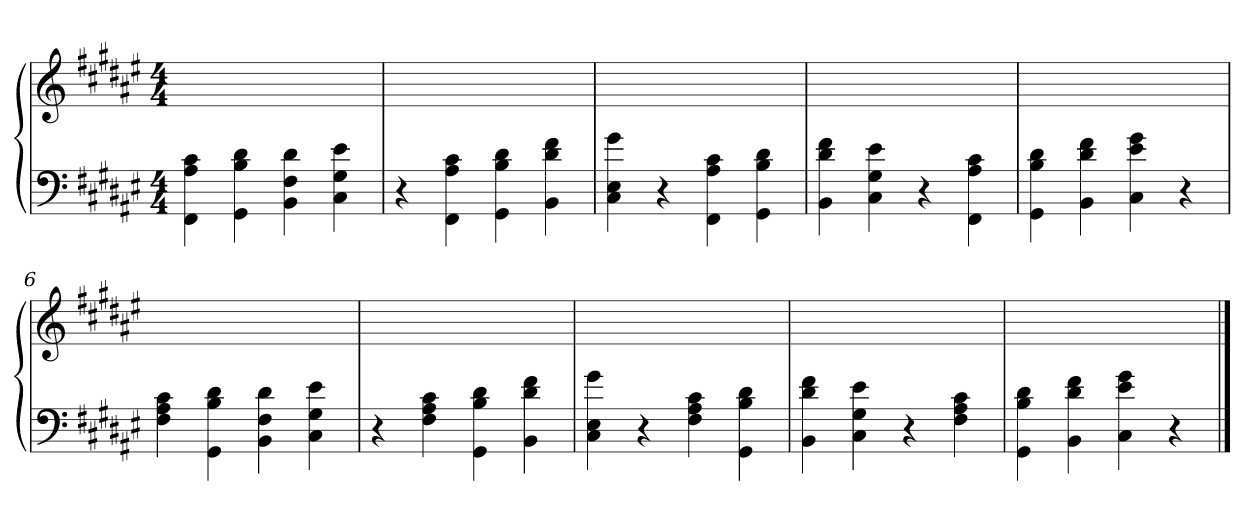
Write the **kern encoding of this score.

**kern	**kern
*part2	*part1
*staff2	*staff1
*clefF4	*clefG2
*k[f#c#g#d#a#e#]	*k[f#c#g#d#a#e#]
*F#:	*F#:
*M4/4	*M4/4
*MM60	*MM60
=1	=1
4FF# 4A# 4c#	1ryy
4GG# 4B 4d#	.
4BB 4F# 4d#	.
4C# 4G# 4e#	.
=2	=2
4r	1ryy
4FF# 4A# 4c#	.
4GG# 4B 4d#	.
4BB 4d# 4f#	.
=3	=3
4C# 4E# 4g#	1ryy
4r	.
4FF# 4A# 4c#	.
4GG# 4B 4d#	.
=4	=4
4BB 4d# 4f#	1ryy
4C# 4G# 4e#	.
4r	.
4FF# 4A# 4c#	.
=5	=5
4GG# 4B 4d#	1ryy
4BB 4d# 4f#	.
4C# 4e# 4g#	.
4r	.
=6	=6
4F# 4A# 4c#	1ryy
4GG# 4B 4d#	.
4BB 4F# 4d#	.
4C# 4G# 4e#	.
=7	=7
4r	1ryy
4F# 4A# 4c#	.
4GG# 4B 4d#	.
4BB 4d# 4f#	.
=8	=8
4C# 4E# 4g#	1ryy
4r	.
4F# 4A# 4c#	.
4GG# 4B 4d#	.
=9	=9
4BB 4d# 4f#	1ryy
4C# 4G# 4e#	.
4r	.
4F# 4A# 4c#	.
=10	=10
4GG# 4B 4d#	1ryy
4BB 4d# 4f#	.
4C# 4e# 4g#	.
4r	.
==	==
*-	*-
